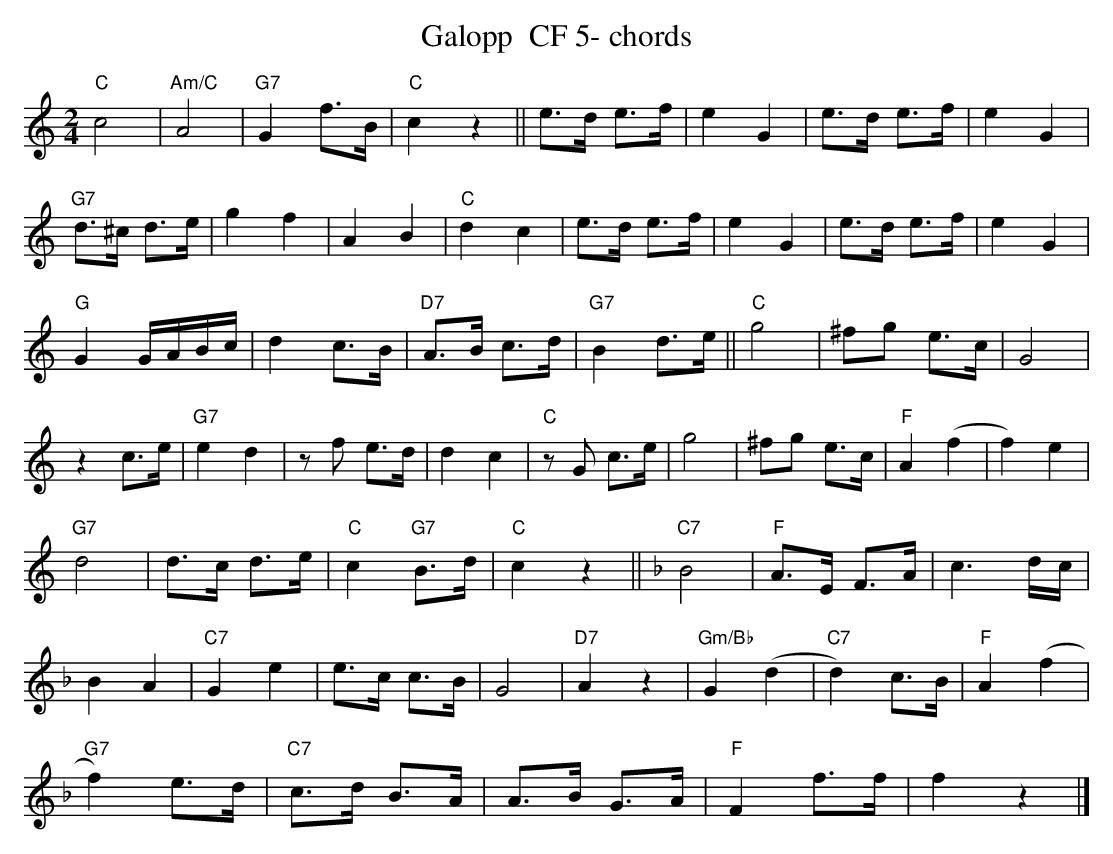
X:1
T:Galopp  CF 5- chords
M:2/4
L:1/8
K:Cmaj%%MIDI gchordon
"C"c4 | "Am/C"A4 | "G7"G2f>B | "C"c2z2 || e>d e>f | e2G2 | e>d e>f | e2G2 |
"G7"d>^c d>e | g2f2 | A2B2 | "C"d2c2 | e>d e>f | e2G2 | e>d e>f | e2G2 |
"G"G2G/2A/2B/2c/2 | d2 c>B | "D7"A>B c>d | "G7"B2 d>e || "C"g4 | ^fg e>c | G4 |
z2c>e | "G7"e2d2 | zf e>d | d2c2 | "C"zG c>e | g4 | ^fg e>c | "F"A2 (f2 | f2)e2 |
"G7"d4 | d>c d>e | "C"c2 "G7"B>d | "C"c2z2 || [K:Fmaj] "C7"B4 | "F"A>E F>A | c3 d/2c/2 |
B2A2 | "C7"G2e2 | e>c c>B | G4 | "D7"A2z2 | "Gm/Bb"G2 (d2 | "C7"d2) c>B | "F"A2 (f2 |
"G7"f2) e>d | "C7"c>d B>A | A>B G>A | "F"F2 f>f | f2z2 |]
